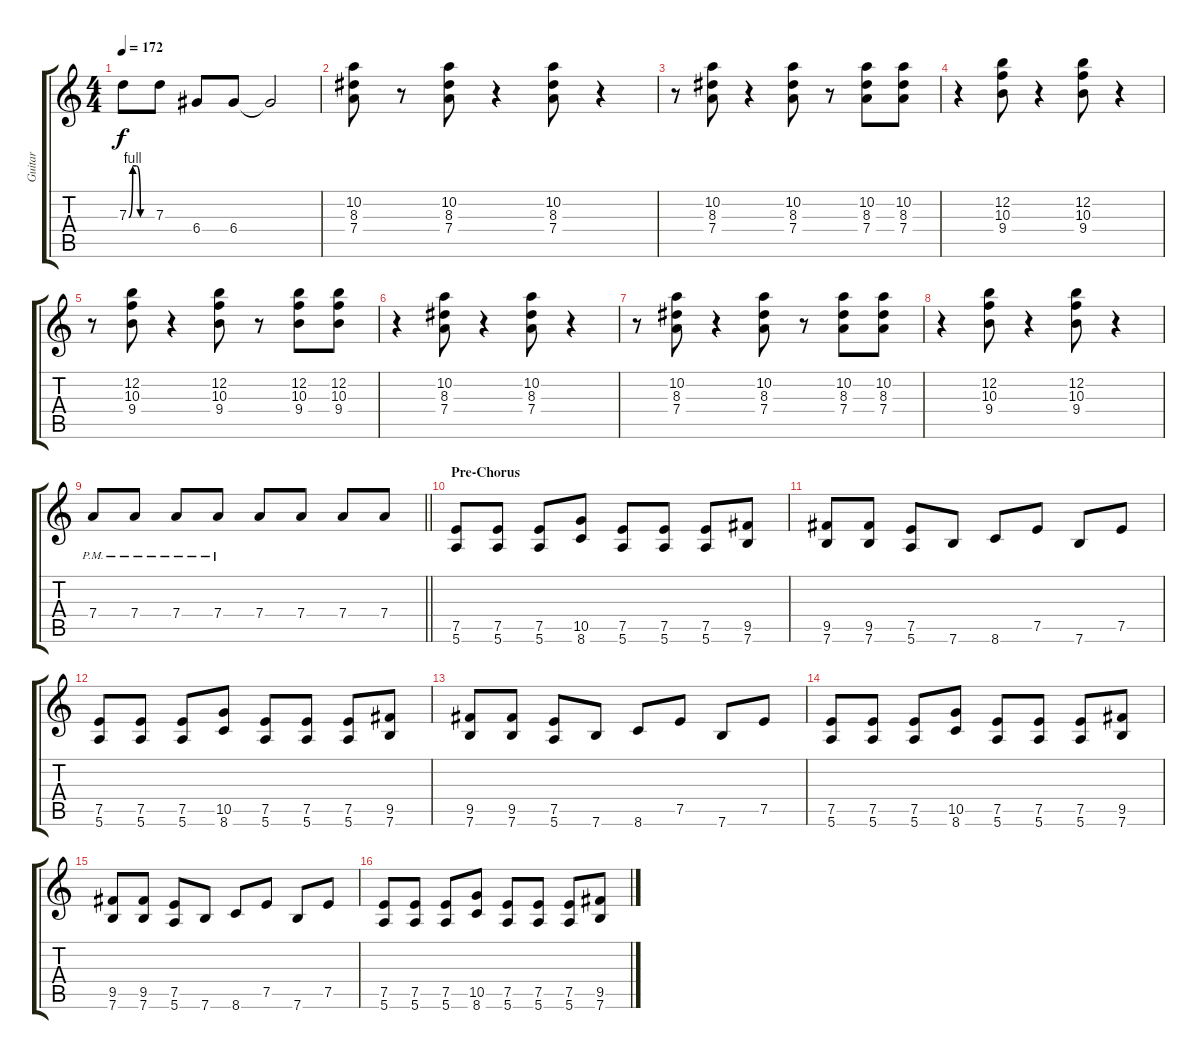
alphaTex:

\track ("Guitar" "Guitar") {instrument distortionguitar}
\staff {score tabs}
\tuning (E4 B3 G3 D3 A2 E2) {hide}
\ts (4 4)
\tempo 172
\clef g2
\ks aminor
7.3{be (custom 0 0 10 4 20 4 30 0 45 0 60 0)}.8{dy f} 7.3.8 6.4.8 6.4.8 6.4{t}.2 |
(10.2 8.3 7.4).8{volume 8} r.8 (10.2 8.3 7.4).8 r.4 (10.2 8.3 7.4).8 r.4 |
r.8 (10.2 8.3 7.4).8 r.4 (10.2 8.3 7.4).8 r.8 (10.2 8.3 7.4).8 (10.2 8.3 7.4).8 |
r.4 (12.2 10.3 9.4).8 r.4 (12.2 10.3 9.4).8 r.4 |
r.8 (12.2 10.3 9.4).8 r.4 (12.2 10.3 9.4).8 r.8 (12.2 10.3 9.4).8 (12.2 10.3 9.4).8 |
r.4 (10.2 8.3 7.4).8 r.4 (10.2 8.3 7.4).8 r.4 |
r.8 (10.2 8.3 7.4).8 r.4 (10.2 8.3 7.4).8 r.8 (10.2 8.3 7.4).8 (10.2 8.3 7.4).8 |
r.4 (12.2 10.3 9.4).8 r.4 (12.2 10.3 9.4).8 r.4 |
\barLineRight lightlight
7.4{pm}.8{volume 12} 7.4{pm}.8 7.4{pm}.8 7.4{pm}.8 7.4.8 7.4.8 7.4.8 7.4.8 |
\section ("" "Pre-Chorus")
(7.5 5.6).8 (7.5 5.6).8 (7.5 5.6).8 (10.5 8.6).8 (7.5 5.6).8 (7.5 5.6).8 (7.5 5.6).8 (9.5 7.6).8 |
(9.5 7.6).8 (9.5 7.6).8 (7.5 5.6).8 7.6.8 8.6.8 7.5.8 7.6.8 7.5.8 |
(7.5 5.6).8 (7.5 5.6).8 (7.5 5.6).8 (10.5 8.6).8 (7.5 5.6).8 (7.5 5.6).8 (7.5 5.6).8 (9.5 7.6).8 |
(9.5 7.6).8 (9.5 7.6).8 (7.5 5.6).8 7.6.8 8.6.8 7.5.8 7.6.8 7.5.8 |
(7.5 5.6).8 (7.5 5.6).8 (7.5 5.6).8 (10.5 8.6).8 (7.5 5.6).8 (7.5 5.6).8 (7.5 5.6).8 (9.5 7.6).8 |
(9.5 7.6).8 (9.5 7.6).8 (7.5 5.6).8 7.6.8 8.6.8 7.5.8 7.6.8 7.5.8 |
(7.5 5.6).8 (7.5 5.6).8 (7.5 5.6).8 (10.5 8.6).8 (7.5 5.6).8 (7.5 5.6).8 (7.5 5.6).8 (9.5 7.6).8
